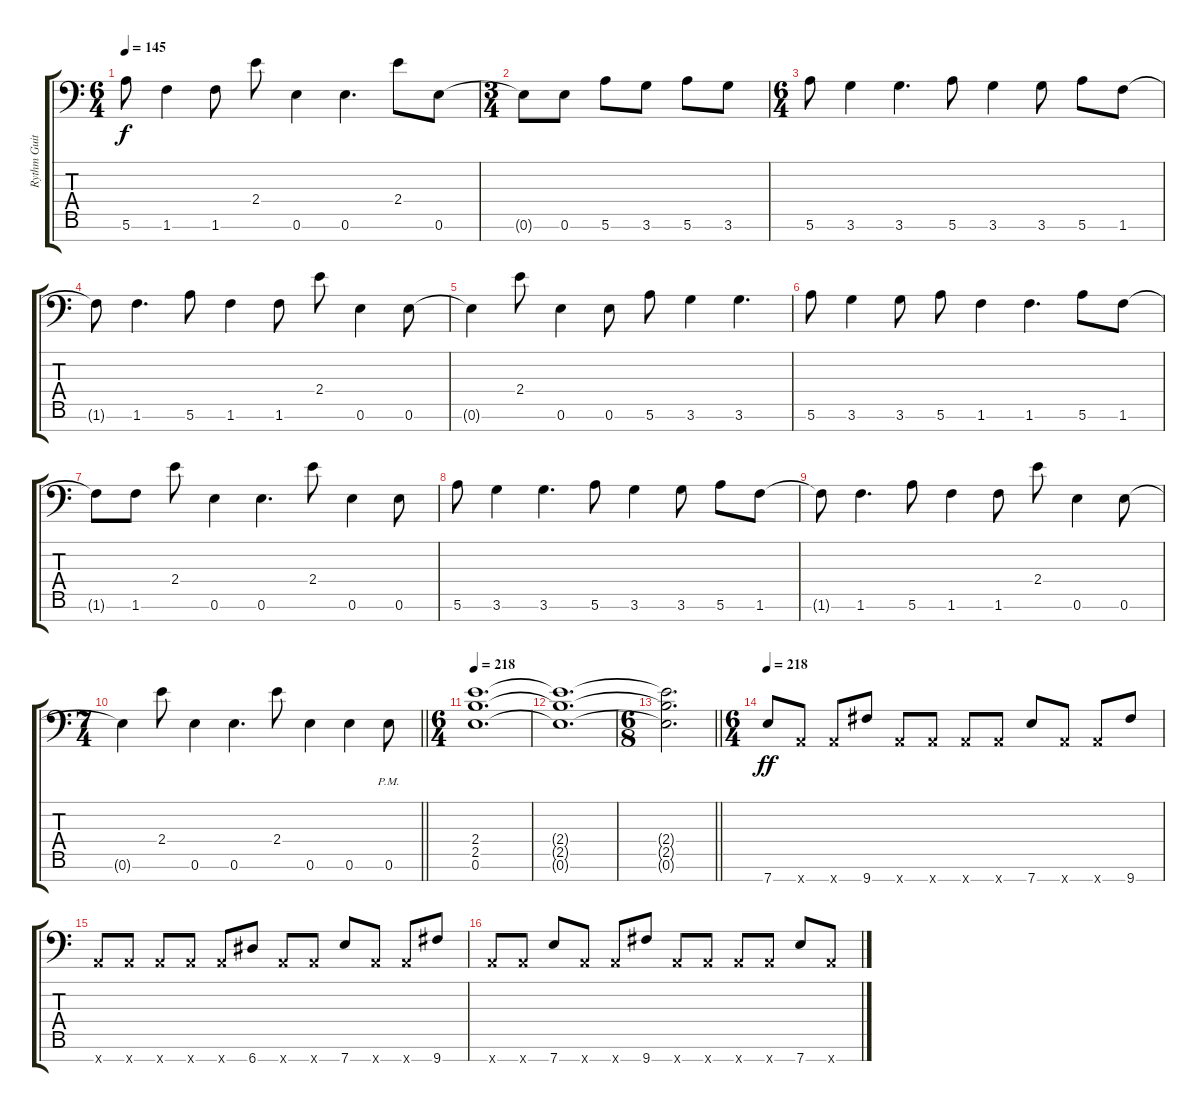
\track ("Rythm Guitar #2" "Rythm Guit") {instrument distortionguitar}
\staff {score tabs}
\tuning (D4 A3 E3 D3 A2 E2 A1) {hide}
\ts (6 4)
\tempo 145
\clef f4
\ks c
5.6.8{dy f} 1.6.4 1.6.8 2.4.8 0.6.4 0.6.4{d} 2.4.8 0.6.8 |
\ts (3 4)
0.6{t}.8 0.6.8 5.6.8 3.6.8 5.6.8 3.6.8 |
\ts (6 4)
5.6.8 3.6.4 3.6.4{d} 5.6.8 3.6.4 3.6.8 5.6.8 1.6.8 |
1.6{t}.8 1.6.4{d} 5.6.8 1.6.4 1.6.8 2.4.8 0.6.4 0.6.8 |
0.6{t}.4 2.4.8 0.6.4 0.6.8 5.6.8 3.6.4 3.6.4{d} |
5.6.8 3.6.4 3.6.8 5.6.8 1.6.4 1.6.4{d} 5.6.8 1.6.8 |
1.6{t}.8 1.6.8 2.4.8 0.6.4 0.6.4{d} 2.4.8 0.6.4 0.6.8 |
5.6.8 3.6.4 3.6.4{d} 5.6.8 3.6.4 3.6.8 5.6.8 1.6.8 |
1.6{t}.8 1.6.4{d} 5.6.8 1.6.4 1.6.8 2.4.8 0.6.4 0.6.8 |
\ts (7 4)
\barLineRight lightlight
0.6{t}.4 2.4.8 0.6.4 0.6.4{d} 2.4.8 0.6.4 0.6.4 0.6{pm}.8 |
\ts (6 4)
\section ("" "")
\tempo 225
\tempo 218
(2.4 2.5 0.6).1{d} |
(2.4{t} 2.5{t} 0.6{t}).1{d} |
\ts (6 8)
\barLineRight lightlight
(2.4{t} 2.5{t} 0.6{t}).2{d} |
\ts (6 4)
\section ("" "")
\tempo 218
7.7.8{dy ff instrument electricguitarmuted} 0.7{x}.8 0.7{x}.8 9.7.8 0.7{x}.8 0.7{x}.8 0.7{x}.8 0.7{x}.8 7.7.8 0.7{x}.8 0.7{x}.8 9.7.8 |
0.7{x}.8 0.7{x}.8 0.7{x}.8 0.7{x}.8 0.7{x}.8 6.7.8 0.7{x}.8 0.7{x}.8 7.7.8 0.7{x}.8 0.7{x}.8 9.7.8 |
0.7{x}.8 0.7{x}.8 7.7.8 0.7{x}.8 0.7{x}.8 9.7.8 0.7{x}.8 0.7{x}.8 0.7{x}.8 0.7{x}.8 7.7.8 0.7{x}.8
